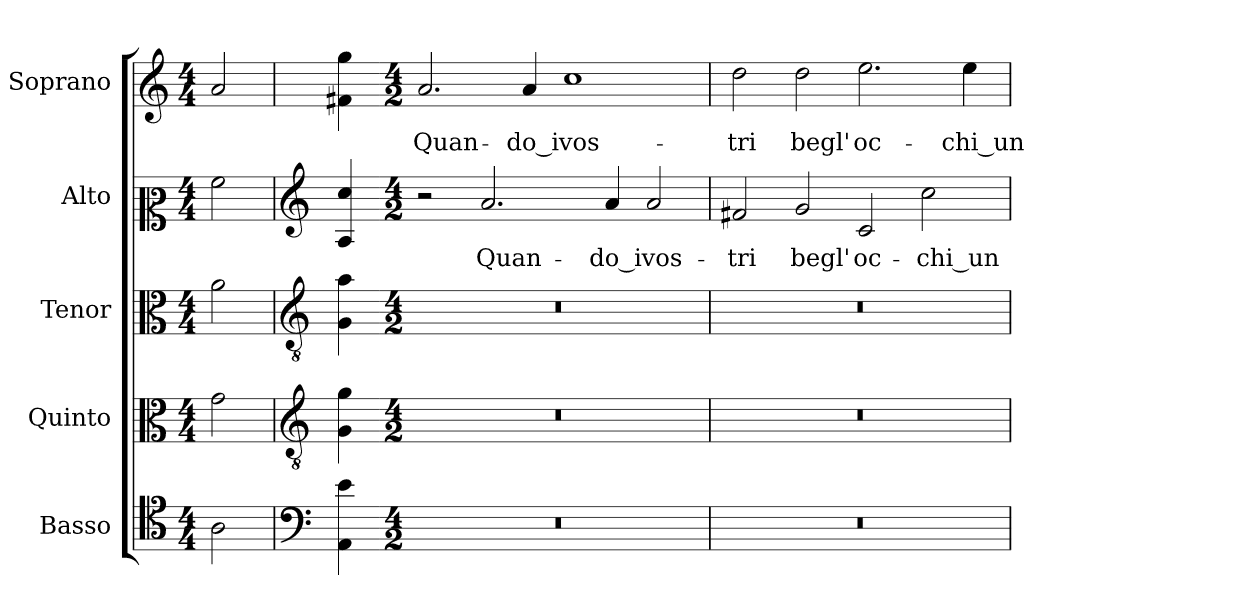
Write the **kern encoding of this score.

**kern	**kern	**kern	**kern	**text	**kern	**text
*part5	*part4	*part3	*part2	*part2	*part1	*part1
*staff5	*staff4	*staff3	*staff2	*staff2	*staff1	*staff1
*I"Basso	*I"Quinto	*I"Tenor	*I"Alto	*	*I"Soprano	*
*	*I'T.	*I'T.	*I'A.	*	*I'Sop.	*
!!LO:PB:g=z
*clefC4	*clefC3	*clefC3	*clefC2	*	*clefG2	*
*	*ITrd7c12	*ITrd7c12	*	*	*	*
*k[]	*k[]	*k[]	*k[]	*	*k[]	*
*C:	*C:	*C:	*C:	*	*C:	*
*M4/4	*M4/4	*M4/4	*M4/4	*	*M4/4	*
=1	=1	=1	=1	=1	=1	=1
!LO:N:head=open	!LO:N:head=open	!LO:N:head=open	!LO:N:head=open	!	!LO:N:head=open	!
2Ai\	2Gi\	2Ai\	2ai\	.	2ai/	.
=2	=2	=2	=2	=2	=2	=2
*clefF4	*clefGv2	*clefGv2	*clefG2	*	*	*
4AAi\ 4ei	4GGi\ 4Gi	4GGi\ 4Ai	4Ai/ 4cci	.	4f#Xi\ 4ggi	.
=3-	=3-	=3-	=3-	=3-	=3-	=3-
*M4/2	*M4/2	*M4/2	*M4/2	*	*M4/2	*
!LO:N:vis=1	!LO:N:vis=1	!LO:N:vis=1	!	!	!	!
!	!	!	!	!	!	!LO:LY:b:color=#000000
0r	0r	0r	2r	.	2.ai/	Quan-
!	!	!	!	!LO:LY:b:color=#000000	!	!
.	.	.	2.ai/	Quan-	.	.
!	!	!	!	!	!	!LO:LY:b:color=#000000
.	.	.	.	.	4ai/	-do_i
!	!	!	!	!	!	!LO:LY:b:color=#000000
.	.	.	.	.	1cci	vos-
!	!	!	!	!LO:LY:b:color=#000000	!	!
.	.	.	4ai/	-do_i	.	.
!	!	!	!	!LO:LY:b:color=#000000	!	!
.	.	.	2ai/	vos-	.	.
=4	=4	=4	=4	=4	=4	=4
!LO:N:vis=1	!LO:N:vis=1	!LO:N:vis=1	!	!	!	!
!	!	!	!	!LO:LY:b:color=#000000	!	!
!	!	!	!	!	!	!LO:LY:b:color=#000000
0r	0r	0r	2f#Xi/	-tri	2ddi\	-tri
!	!	!	!	!LO:LY:b:color=#000000	!	!
!	!	!	!	!	!	!LO:LY:b:color=#000000
.	.	.	2gi/	begl'	2ddi\	begl'
!	!	!	!	!LO:LY:b:color=#000000	!	!
!	!	!	!	!	!	!LO:LY:b:color=#000000
.	.	.	2ci/	oc-	2.eei\	oc-
!	!	!	!	!LO:LY:b:color=#000000	!	!
.	.	.	2cci\	-chi_un	.	.
!	!	!	!	!	!	!LO:LY:b:color=#000000
.	.	.	.	.	4eei\	-chi_un
=	=	=	=	=	=	=
*-	*-	*-	*-	*-	*-	*-
